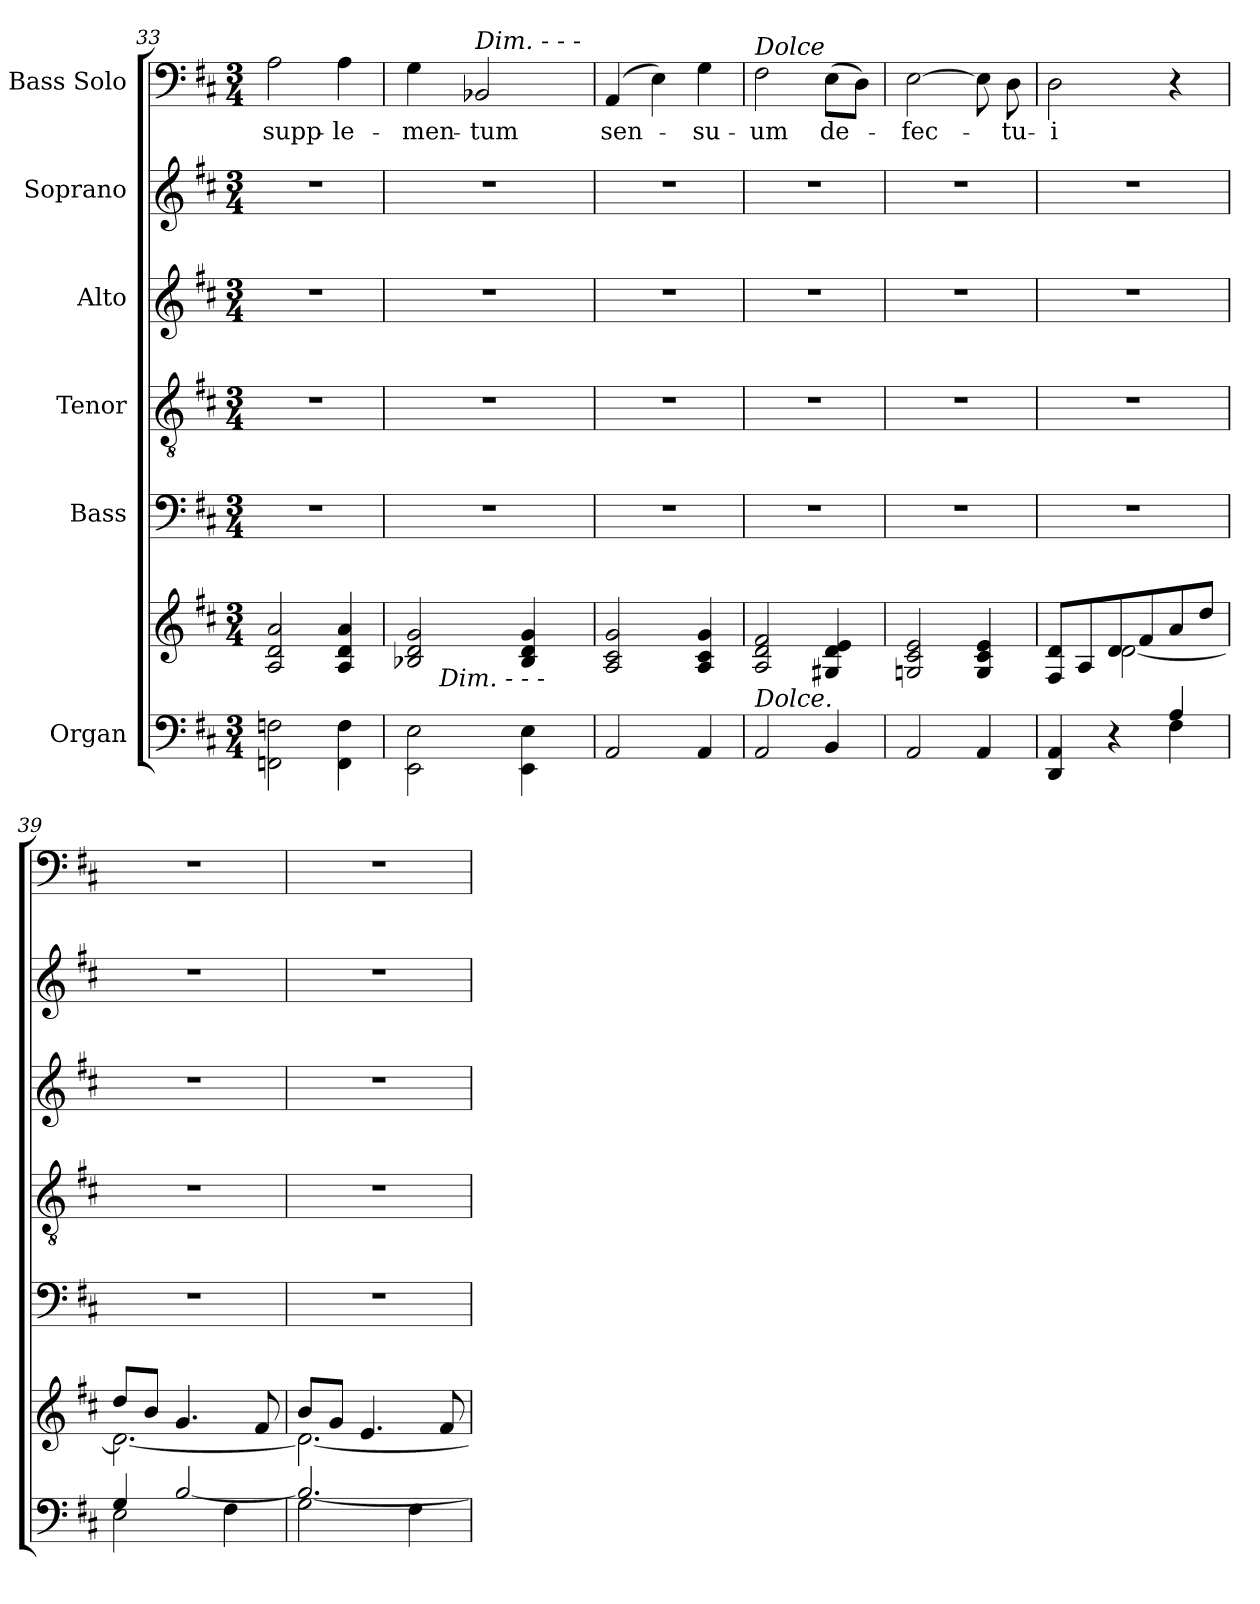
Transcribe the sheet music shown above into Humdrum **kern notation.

**kern	**kern	**kern	**kern	**kern	**kern	**kern	**text
*part6	*part6	*part5	*part4	*part3	*part2	*part1	*part1
*staff7	*staff6	*staff5	*staff4	*staff3	*staff2	*staff1	*staff1
*I"Organ	*	*I"Bass	*I"Tenor	*I"Alto	*I"Soprano	*I"Bass Solo	*
*clefF4	*clefG2	*clefF4	*clefGv2	*clefG2	*clefG2	*clefF4	*
*	*	*	*ITrd7c12	*	*	*	*
*k[f#c#]	*k[f#c#]	*k[f#c#]	*k[f#c#]	*k[f#c#]	*k[f#c#]	*k[f#c#]	*
*D:	*D:	*D:	*D:	*D:	*D:	*D:	*
*M3/4	*M3/4	*M3/4	*M3/4	*M3/4	*M3/4	*M3/4	*
=33	=33	=33	=33	=33	=33	=33	=33
!	!	!LO:N:vis=1	!LO:N:vis=1	!LO:N:vis=1	!LO:N:vis=1	!	!
!	!	!	!	!	!	!	!LO:LY:b:color=#000000
2FFni\ 2Fni	2Ai/ 2di 2ai	2.r	2.r	2.r	2.r	2Ai\	supp-
!	!	!	!	!	!	!	!LO:LY:b:color=#000000
4FFi\ 4Fi	4Ai/ 4di 4ai	.	.	.	.	4Ai\	-le-
!!LO:LB:g=z
=34	=34	=34	=34	=34	=34	=34	=34
!	!	!LO:N:vis=1	!LO:N:vis=1	!LO:N:vis=1	!LO:N:vis=1	!	!
!	!	!	!	!	!	!	!LO:LY:b:color=#000000
*	*^	*	*	*	*	*	*
2EEi\ 2Ei	2B-Xi/ 2di 2gi	16ryy	2.r	2.r	2.r	2.r	4Gi\	-men-
.	.	64ryy	.	.	.	.	.	.
.	.	256ryy	.	.	.	.	.	.
!	!	!LO:TX:b:i:t=Dim.    -    -    -	!	!	!	!	!	!
.	.	2ryy	.	.	.	.	.	.
!	!	!	!	!	!	!	!LO:TX:a:i:t=Dim.   -   -   -	!
!	!	!	!	!	!	!	!	!LO:LY:b:color=#000000
.	.	.	.	.	.	.	2BB-Xi/	-tum
4EEi\ 4Ei	4B-i/ 4di 4gi	.	.	.	.	.	.	.
.	.	8ryy	.	.	.	.	.	.
.	.	32ryy	.	.	.	.	.	.
.	.	128.ryy	.	.	.	.	.	.
=35	=35	=35	=35	=35	=35	=35	=35	=35
!	!	!	!LO:N:vis=1	!LO:N:vis=1	!LO:N:vis=1	!LO:N:vis=1	!	!
*	*v	*v	*	*	*	*	*	*
*	*^	*	*	*	*	*	*
!	!	!	!	!	!	!	!	!LO:LY:b:color=#000000
*	*v	*v	*	*	*	*	*	*
2AAi/	2Ai/ 2c#i 2gi	2.r	2.r	2.r	2.r	(4AAi/	sen-
.	.	.	.	.	.	4Ei\)	.
!	!	!	!	!	!	!	!LO:LY:b:color=#000000
4AAi/	4Ai/ 4c#i 4gi	.	.	.	.	4Gi\	-su-
=36	=36	=36	=36	=36	=36	=36	=36
!	!	!LO:N:vis=1	!LO:N:vis=1	!LO:N:vis=1	!LO:N:vis=1	!	!
!	!	!	!	!	!	!LO:TX:a:i:t=Dolce	!
!	!LO:TX:b:i:t=Dolce.	!	!	!	!	!	!
!	!	!	!	!	!	!	!LO:LY:b:color=#000000
2AAi/	2Ai/ 2di 2f#i	2.r	2.r	2.r	2.r	2F#i\	-um
!	!	!	!	!	!	!	!LO:LY:b:color=#000000
4BBi/	4G#Xi/ 4di 4ei	.	.	.	.	(8Ei\L	de-
.	.	.	.	.	.	8Di\J)	.
=37	=37	=37	=37	=37	=37	=37	=37
!	!	!LO:N:vis=1	!LO:N:vis=1	!LO:N:vis=1	!LO:N:vis=1	!	!
!	!	!	!	!	!	!	!LO:LY:b:color=#000000
2AAi/	2Gni/ 2c#i 2ei	2.r	2.r	2.r	2.r	[2Ei\	-fec-
4AAi/	4Gi/ 4c#i 4ei	.	.	.	.	8Ei\]	.
!	!	!	!	!	!	!	!LO:LY:b:color=#000000
.	.	.	.	.	.	8Di\	-tu-
=38	=38	=38	=38	=38	=38	=38	=38
*^	*^	*	*	*	*	*	*
*	*^	*	*	*	*	*	*	*	*
!	!	!	!	!	!LO:N:vis=1	!LO:N:vis=1	!LO:N:vis=1	!LO:N:vis=1	!	!
!	!	!	!	!	!	!	!	!	!	!LO:LY:b:color=#000000
4DDi/ 4AAi	2ryy	2ryy	8F#i/ 8diL	4ryy	2.r	2.r	2.r	2.r	2Di\	-i
.	.	.	8Ai/	.	.	.	.	.	.	.
4r	.	.	8di/	[2di\	.	.	.	.	.	.
.	.	.	8f#i/	.	.	.	.	.	.	.
4F#i\	4ryy	4Ai/	8ai/	.	.	.	.	.	4r	.
.	.	.	8ddi/J	.	.	.	.	.	.	.
*	*v	*v	*	*	*	*	*	*	*	*
=39	=39	=39	=39	=39	=39	=39	=39	=39	=39
!	!	!	!	!LO:N:vis=1	!LO:N:vis=1	!LO:N:vis=1	!LO:N:vis=1	!LO:N:vis=1	!
2Ei\	4Gi/	8ddi/L	2.di\_	2.r	2.r	2.r	2.r	2.r	.
.	.	8bi/J	.	.	.	.	.	.	.
.	[2Bi/	4.gi/	.	.	.	.	.	.	.
4F#i\	.	.	.	.	.	.	.	.	.
.	.	8f#i/	.	.	.	.	.	.	.
=40	=40	=40	=40	=40	=40	=40	=40	=40	=40
!	!	!	!	!LO:N:vis=1	!LO:N:vis=1	!LO:N:vis=1	!LO:N:vis=1	!LO:N:vis=1	!
2Gi\	2.Bi/_	8bi/L	2.di\_	2.r	2.r	2.r	2.r	2.r	.
.	.	8gi/J	.	.	.	.	.	.	.
.	.	4.ei/	.	.	.	.	.	.	.
4F#i\	.	.	.	.	.	.	.	.	.
.	.	8f#i/	.	.	.	.	.	.	.
*v	*v	*	*	*	*	*	*	*	*
*	*v	*v	*	*	*	*	*	*
=	=	=	=	=	=	=	=
*-	*-	*-	*-	*-	*-	*-	*-
